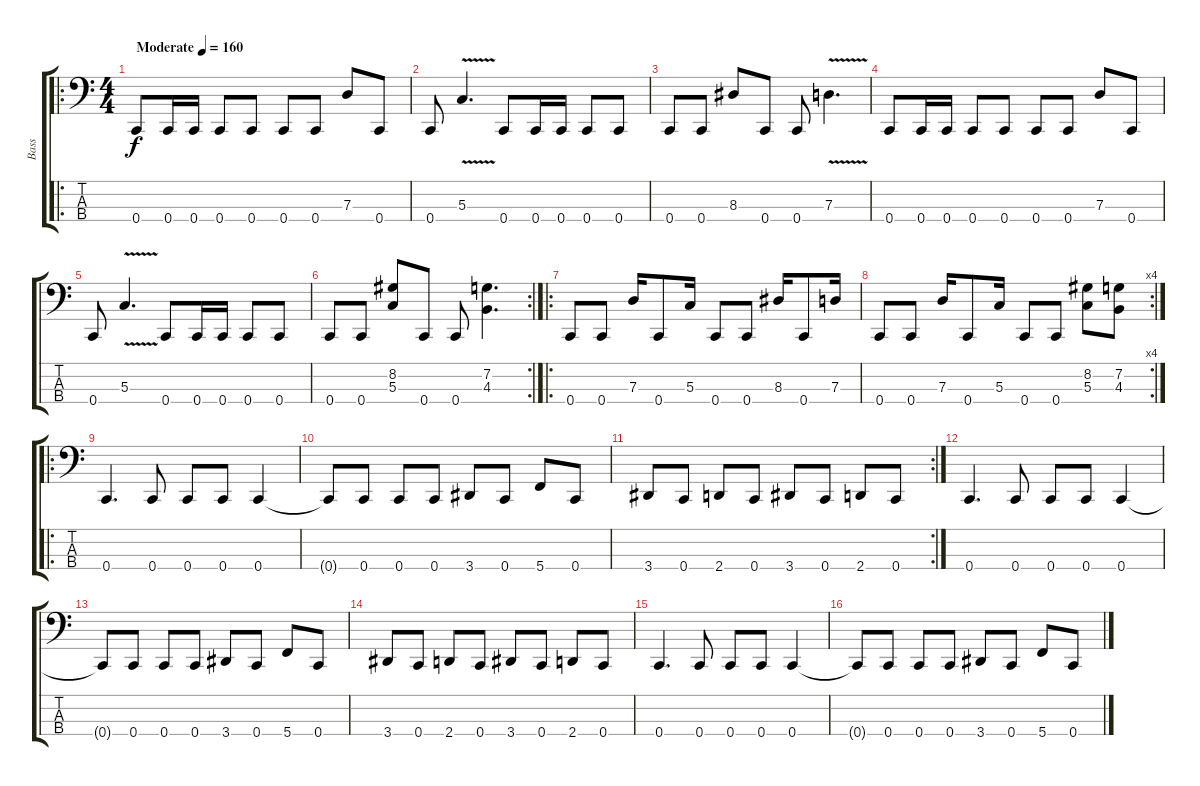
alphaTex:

\track ("Bass" "Bass") {instrument electricbassfinger}
\staff {score tabs}
\tuning (F2 C2 G1 C1) {hide}
\ro
\ts (4 4)
\tempo (160 "Moderate")
\clef f4
\ks c
0.4.8{dy f instrument electricbassfinger} 0.4.16 0.4.16 0.4.8 0.4.8 0.4.8 0.4.8 7.3.8 0.4.8 |
0.4.8 5.3{v}.4{d} 0.4.8 0.4.16 0.4.16 0.4.8 0.4.8 |
0.4.8 0.4.8 8.3.8 0.4.8 0.4.8 7.3{v}.4{d} |
0.4.8 0.4.16 0.4.16 0.4.8 0.4.8 0.4.8 0.4.8 7.3.8 0.4.8 |
0.4.8 5.3{v}.4{d} 0.4.8 0.4.16 0.4.16 0.4.8 0.4.8 |
\rc 2
0.4.8 0.4.8 (8.2 5.3).8 0.4.8 0.4.8 (7.2 4.3).4{d} |
\ro
0.4.8 0.4.8 7.3.16 0.4.8 5.3.16 0.4.8 0.4.8 8.3.16 0.4.8 7.3.16 |
\rc 4
0.4.8 0.4.8 7.3.16 0.4.8 5.3.16 0.4.8 0.4.8 (8.2 5.3).8 (7.2 4.3).8 |
\ro
0.4.4{d} 0.4.8 0.4.8 0.4.8 0.4.4 |
0.4{t}.8 0.4.8 0.4.8 0.4.8 3.4.8 0.4.8 5.4.8 0.4.8 |
\rc 2
3.4.8 0.4.8 2.4.8 0.4.8 3.4.8 0.4.8 2.4.8 0.4.8 |
0.4.4{d} 0.4.8 0.4.8 0.4.8 0.4.4 |
0.4{t}.8 0.4.8 0.4.8 0.4.8 3.4.8 0.4.8 5.4.8 0.4.8 |
3.4.8 0.4.8 2.4.8 0.4.8 3.4.8 0.4.8 2.4.8 0.4.8 |
0.4.4{d} 0.4.8 0.4.8 0.4.8 0.4.4 |
0.4{t}.8 0.4.8 0.4.8 0.4.8 3.4.8 0.4.8 5.4.8 0.4.8
